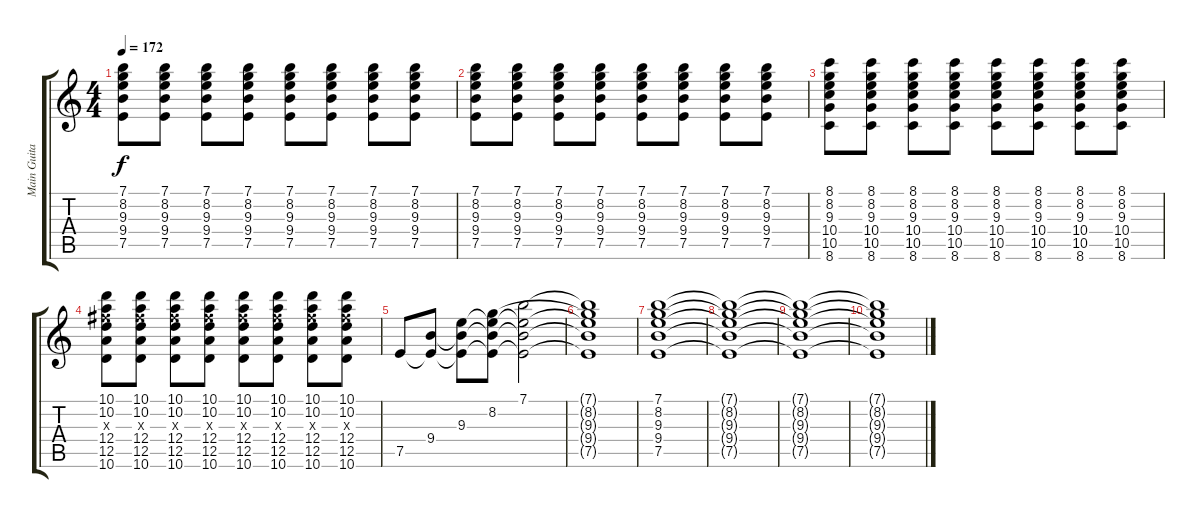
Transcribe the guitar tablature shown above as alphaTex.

\track ("Main Guitar" "Main Guita") {instrument overdrivenguitar}
\staff {score tabs}
\tuning (E4 B3 G3 D3 A2 E2) {hide}
\ts (4 4)
\tempo 172
\clef g2
\ks c
(7.1 8.2 9.3 9.4 7.5).8{dy f} (7.1 8.2 9.3 9.4 7.5).8 (7.1 8.2 9.3 9.4 7.5).8 (7.1 8.2 9.3 9.4 7.5).8 (7.1 8.2 9.3 9.4 7.5).8 (7.1 8.2 9.3 9.4 7.5).8 (7.1 8.2 9.3 9.4 7.5).8 (7.1 8.2 9.3 9.4 7.5).8 |
(7.1 8.2 9.3 9.4 7.5).8 (7.1 8.2 9.3 9.4 7.5).8 (7.1 8.2 9.3 9.4 7.5).8 (7.1 8.2 9.3 9.4 7.5).8 (7.1 8.2 9.3 9.4 7.5).8 (7.1 8.2 9.3 9.4 7.5).8 (7.1 8.2 9.3 9.4 7.5).8 (7.1 8.2 9.3 9.4 7.5).8 |
(8.1 8.2 9.3 10.4 10.5 8.6).8 (8.1 8.2 9.3 10.4 10.5 8.6).8 (8.1 8.2 9.3 10.4 10.5 8.6).8 (8.1 8.2 9.3 10.4 10.5 8.6).8 (8.1 8.2 9.3 10.4 10.5 8.6).8 (8.1 8.2 9.3 10.4 10.5 8.6).8 (8.1 8.2 9.3 10.4 10.5 8.6).8 (8.1 8.2 9.3 10.4 10.5 8.6).8 |
(10.1 10.2 11.3{x} 12.4 12.5 10.6).8 (10.1 10.2 11.3{x} 12.4 12.5 10.6).8 (10.1 10.2 11.3{x} 12.4 12.5 10.6).8 (10.1 10.2 11.3{x} 12.4 12.5 10.6).8 (10.1 10.2 11.3{x} 12.4 12.5 10.6).8 (10.1 10.2 11.3{x} 12.4 12.5 10.6).8 (10.1 10.2 11.3{x} 12.4 12.5 10.6).8 (10.1 10.2 11.3{x} 12.4 12.5 10.6).8 |
7.5.8 (9.4 7.5{t}).8 (9.3 9.4{t} 7.5{t}).8 (8.2 9.3{t} 9.4{t} 7.5{t}).8 (7.1 9.3{t} 9.4{t} 7.5{t}).2 |
(7.1{t} 8.2{t} 9.3{t} 9.4{t} 7.5{t}).1 |
(7.1 8.2 9.3 9.4 7.5).1 |
(7.1{t} 8.2{t} 9.3{t} 9.4{t} 7.5{t}).1 |
(7.1{t} 8.2{t} 9.3{t} 9.4{t} 7.5{t}).1 |
(7.1{t} 8.2{t} 9.3{t} 9.4{t} 7.5{t}).1
